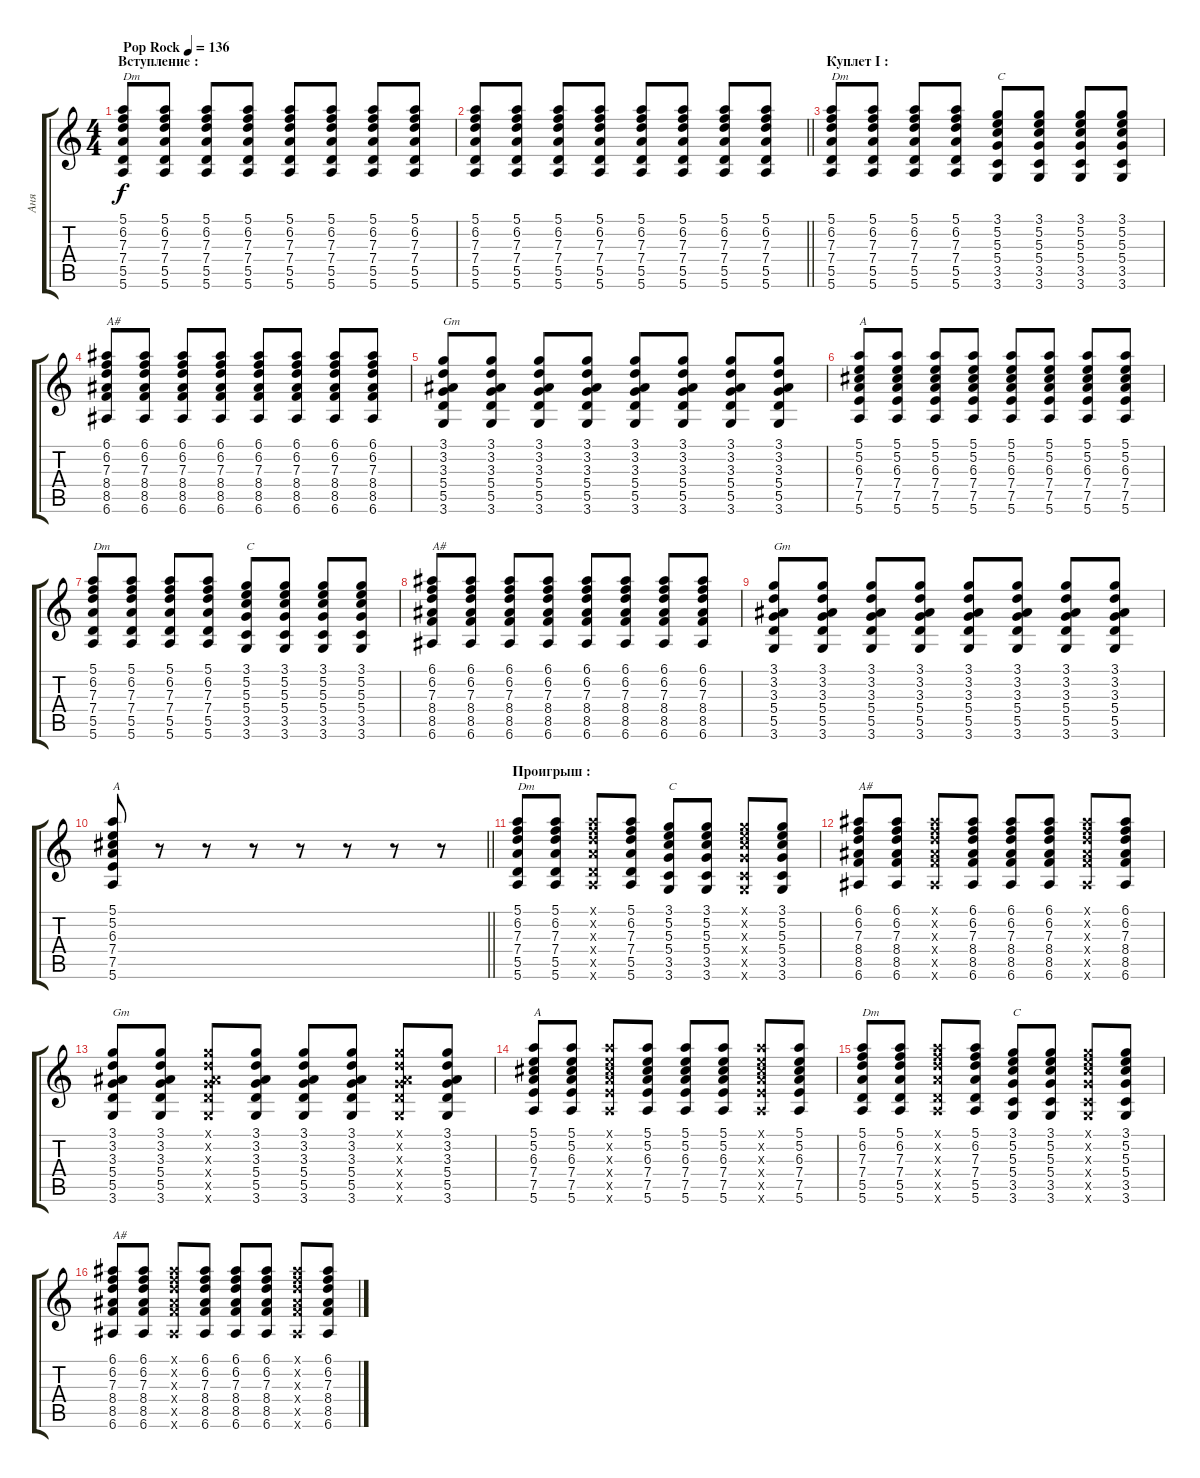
\track ("Аня" "Аня") {instrument acousticguitarsteel}
\staff {score tabs}
\tuning (E4 B3 G3 D3 A2 E2) {hide}
\ts (4 4)
\section ("" "Вступление :")
\tempo (136 "Pop Rock")
\clef g2
\ks c
(5.1 6.2 7.3 7.4 5.5 5.6).8{txt "Dm" dy f instrument acousticguitarsteel} (5.1 6.2 7.3 7.4 5.5 5.6).8 (5.1 6.2 7.3 7.4 5.5 5.6).8 (5.1 6.2 7.3 7.4 5.5 5.6).8 (5.1 6.2 7.3 7.4 5.5 5.6).8 (5.1 6.2 7.3 7.4 5.5 5.6).8 (5.1 6.2 7.3 7.4 5.5 5.6).8 (5.1 6.2 7.3 7.4 5.5 5.6).8 |
\barLineRight lightlight
(5.1 6.2 7.3 7.4 5.5 5.6).8 (5.1 6.2 7.3 7.4 5.5 5.6).8 (5.1 6.2 7.3 7.4 5.5 5.6).8 (5.1 6.2 7.3 7.4 5.5 5.6).8 (5.1 6.2 7.3 7.4 5.5 5.6).8 (5.1 6.2 7.3 7.4 5.5 5.6).8 (5.1 6.2 7.3 7.4 5.5 5.6).8 (5.1 6.2 7.3 7.4 5.5 5.6).8 |
\section ("" "Куплет I :")
(5.1 6.2 7.3 7.4 5.5 5.6).8{txt "Dm"} (5.1 6.2 7.3 7.4 5.5 5.6).8 (5.1 6.2 7.3 7.4 5.5 5.6).8 (5.1 6.2 7.3 7.4 5.5 5.6).8 (3.1 5.2 5.3 5.4 3.5 3.6).8{txt "C"} (3.1 5.2 5.3 5.4 3.5 3.6).8 (3.1 5.2 5.3 5.4 3.5 3.6).8 (3.1 5.2 5.3 5.4 3.5 3.6).8 |
(6.1 6.2 7.3 8.4 8.5 6.6).8{txt "A#"} (6.1 6.2 7.3 8.4 8.5 6.6).8 (6.1 6.2 7.3 8.4 8.5 6.6).8 (6.1 6.2 7.3 8.4 8.5 6.6).8 (6.1 6.2 7.3 8.4 8.5 6.6).8 (6.1 6.2 7.3 8.4 8.5 6.6).8 (6.1 6.2 7.3 8.4 8.5 6.6).8 (6.1 6.2 7.3 8.4 8.5 6.6).8 |
(3.1 3.2 3.3 5.4 5.5 3.6).8{txt "Gm"} (3.1 3.2 3.3 5.4 5.5 3.6).8 (3.1 3.2 3.3 5.4 5.5 3.6).8 (3.1 3.2 3.3 5.4 5.5 3.6).8 (3.1 3.2 3.3 5.4 5.5 3.6).8 (3.1 3.2 3.3 5.4 5.5 3.6).8 (3.1 3.2 3.3 5.4 5.5 3.6).8 (3.1 3.2 3.3 5.4 5.5 3.6).8 |
(5.1 5.2 6.3 7.4 7.5 5.6).8{txt "A"} (5.1 5.2 6.3 7.4 7.5 5.6).8 (5.1 5.2 6.3 7.4 7.5 5.6).8 (5.1 5.2 6.3 7.4 7.5 5.6).8 (5.1 5.2 6.3 7.4 7.5 5.6).8 (5.1 5.2 6.3 7.4 7.5 5.6).8 (5.1 5.2 6.3 7.4 7.5 5.6).8 (5.1 5.2 6.3 7.4 7.5 5.6).8 |
(5.1 6.2 7.3 7.4 5.5 5.6).8{txt "Dm"} (5.1 6.2 7.3 7.4 5.5 5.6).8 (5.1 6.2 7.3 7.4 5.5 5.6).8 (5.1 6.2 7.3 7.4 5.5 5.6).8 (3.1 5.2 5.3 5.4 3.5 3.6).8{txt "C"} (3.1 5.2 5.3 5.4 3.5 3.6).8 (3.1 5.2 5.3 5.4 3.5 3.6).8 (3.1 5.2 5.3 5.4 3.5 3.6).8 |
(6.1 6.2 7.3 8.4 8.5 6.6).8{txt "A#"} (6.1 6.2 7.3 8.4 8.5 6.6).8 (6.1 6.2 7.3 8.4 8.5 6.6).8 (6.1 6.2 7.3 8.4 8.5 6.6).8 (6.1 6.2 7.3 8.4 8.5 6.6).8 (6.1 6.2 7.3 8.4 8.5 6.6).8 (6.1 6.2 7.3 8.4 8.5 6.6).8 (6.1 6.2 7.3 8.4 8.5 6.6).8 |
(3.1 3.2 3.3 5.4 5.5 3.6).8{txt "Gm"} (3.1 3.2 3.3 5.4 5.5 3.6).8 (3.1 3.2 3.3 5.4 5.5 3.6).8 (3.1 3.2 3.3 5.4 5.5 3.6).8 (3.1 3.2 3.3 5.4 5.5 3.6).8 (3.1 3.2 3.3 5.4 5.5 3.6).8 (3.1 3.2 3.3 5.4 5.5 3.6).8 (3.1 3.2 3.3 5.4 5.5 3.6).8 |
\barLineRight lightlight
(5.1 5.2 6.3 7.4 7.5 5.6).8{txt "A"} r.8 r.8 r.8 r.8 r.8 r.8 r.8 |
\section ("" "Проигрыш :")
(5.1 6.2 7.3 7.4 5.5 5.6).8{txt "Dm"} (5.1 6.2 7.3 7.4 5.5 5.6).8 (5.1{x} 6.2{x} 7.3{x} 7.4{x} 5.5{x} 5.6{x}).8 (5.1 6.2 7.3 7.4 5.5 5.6).8 (3.1 5.2 5.3 5.4 3.5 3.6).8{txt "C"} (3.1 5.2 5.3 5.4 3.5 3.6).8 (3.1{x} 5.2{x} 5.3{x} 5.4{x} 3.5{x} 3.6{x}).8 (3.1 5.2 5.3 5.4 3.5 3.6).8 |
(6.1 6.2 7.3 8.4 8.5 6.6).8{txt "A#"} (6.1 6.2 7.3 8.4 8.5 6.6).8 (6.1{x} 6.2{x} 7.3{x} 8.4{x} 8.5{x} 6.6{x}).8 (6.1 6.2 7.3 8.4 8.5 6.6).8 (6.1 6.2 7.3 8.4 8.5 6.6).8 (6.1 6.2 7.3 8.4 8.5 6.6).8 (6.1{x} 6.2{x} 7.3{x} 8.4{x} 8.5{x} 6.6{x}).8 (6.1 6.2 7.3 8.4 8.5 6.6).8 |
(3.1 3.2 3.3 5.4 5.5 3.6).8{txt "Gm"} (3.1 3.2 3.3 5.4 5.5 3.6).8 (3.1{x} 3.2{x} 3.3{x} 5.4{x} 5.5{x} 3.6{x}).8 (3.1 3.2 3.3 5.4 5.5 3.6).8 (3.1 3.2 3.3 5.4 5.5 3.6).8 (3.1 3.2 3.3 5.4 5.5 3.6).8 (3.1{x} 3.2{x} 3.3{x} 5.4{x} 5.5{x} 3.6{x}).8 (3.1 3.2 3.3 5.4 5.5 3.6).8 |
(5.1 5.2 6.3 7.4 7.5 5.6).8{txt "A"} (5.1 5.2 6.3 7.4 7.5 5.6).8 (5.1{x} 5.2{x} 6.3{x} 7.4{x} 7.5{x} 5.6{x}).8 (5.1 5.2 6.3 7.4 7.5 5.6).8 (5.1 5.2 6.3 7.4 7.5 5.6).8 (5.1 5.2 6.3 7.4 7.5 5.6).8 (5.1{x} 5.2{x} 6.3{x} 7.4{x} 7.5{x} 5.6{x}).8 (5.1 5.2 6.3 7.4 7.5 5.6).8 |
(5.1 6.2 7.3 7.4 5.5 5.6).8{txt "Dm"} (5.1 6.2 7.3 7.4 5.5 5.6).8 (5.1{x} 6.2{x} 7.3{x} 7.4{x} 5.5{x} 5.6{x}).8 (5.1 6.2 7.3 7.4 5.5 5.6).8 (3.1 5.2 5.3 5.4 3.5 3.6).8{txt "C"} (3.1 5.2 5.3 5.4 3.5 3.6).8 (3.1{x} 5.2{x} 5.3{x} 5.4{x} 3.5{x} 3.6{x}).8 (3.1 5.2 5.3 5.4 3.5 3.6).8 |
(6.1 6.2 7.3 8.4 8.5 6.6).8{txt "A#"} (6.1 6.2 7.3 8.4 8.5 6.6).8 (6.1{x} 6.2{x} 7.3{x} 8.4{x} 8.5{x} 6.6{x}).8 (6.1 6.2 7.3 8.4 8.5 6.6).8 (6.1 6.2 7.3 8.4 8.5 6.6).8 (6.1 6.2 7.3 8.4 8.5 6.6).8 (6.1{x} 6.2{x} 7.3{x} 8.4{x} 8.5{x} 6.6{x}).8 (6.1 6.2 7.3 8.4 8.5 6.6).8
